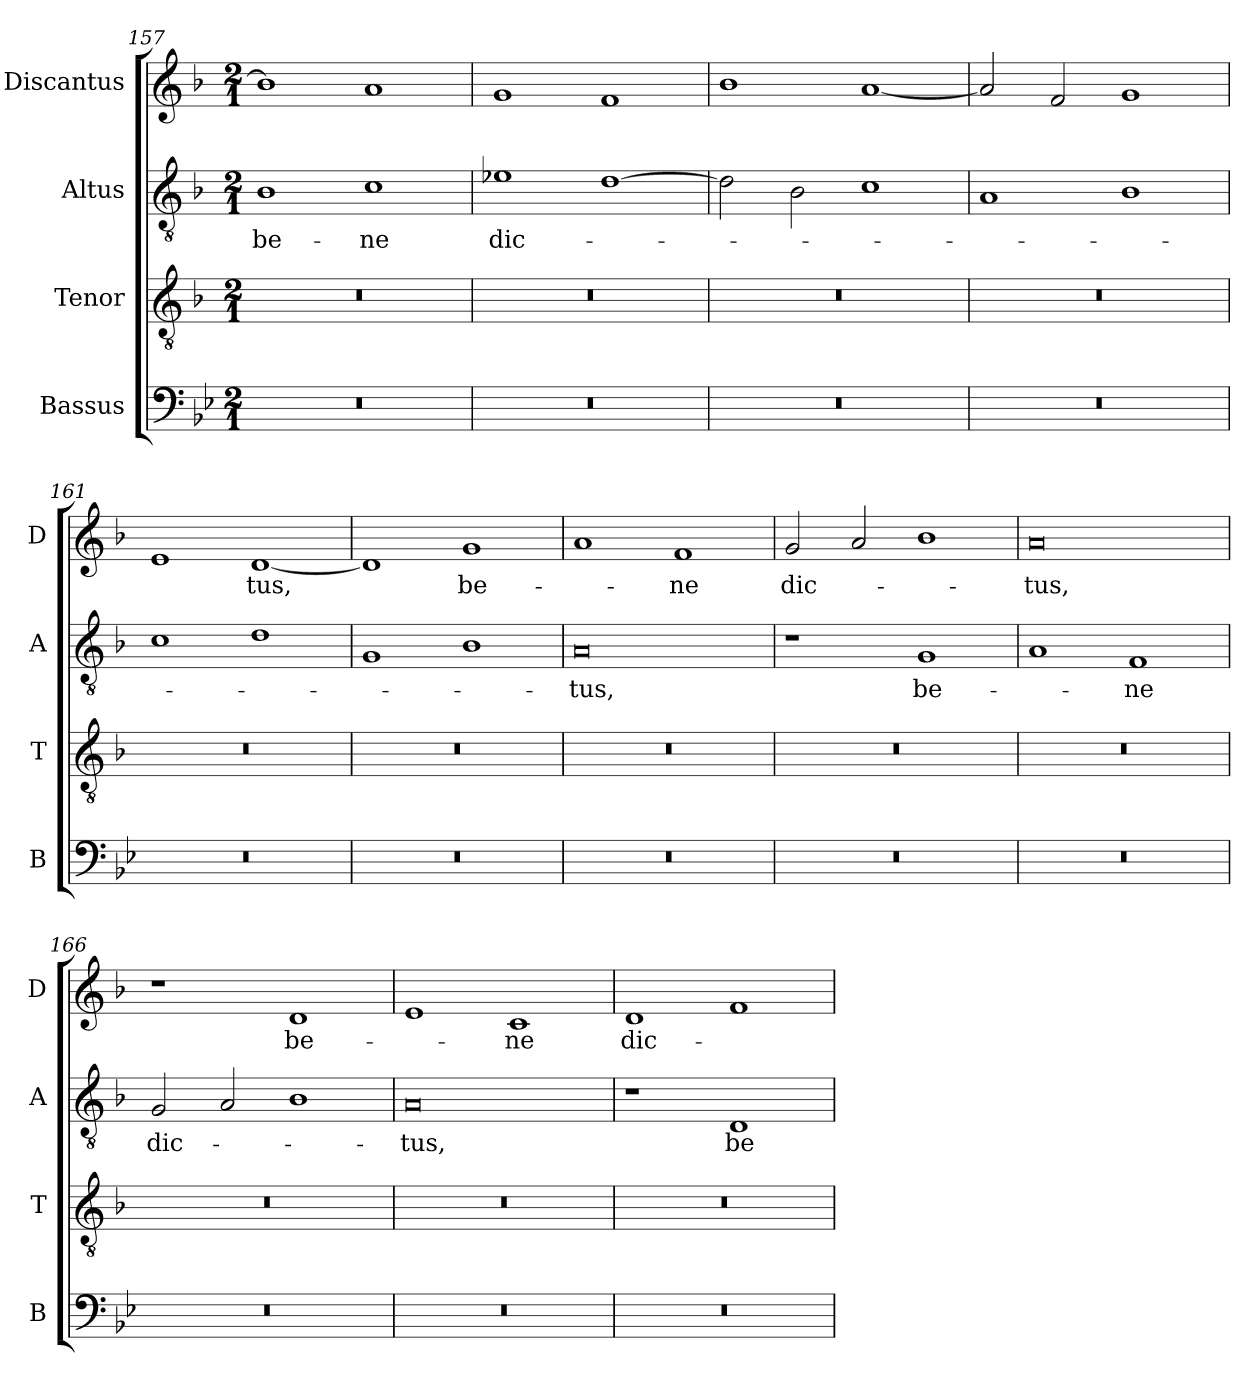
**kern	**kern	**kern	**text	**kern	**text
*part4	*part3	*part2	*part2	*part1	*part1
*staff4	*staff3	*staff2	*staff2	*staff1	*staff1
*I"Bassus	*I"Tenor	*I"Altus	*	*I"Discantus	*
*I'B	*I'T	*I'A	*	*I'D	*
*clefF4	*clefGv2	*clefGv2	*	*clefG2	*
*k[b-e-]	*k[b-]	*k[b-]	*	*k[b-]	*
*M2/1	*M2/1	*M2/1	*	*M2/1	*
=157	=157	=157	=157	=157	=157
0r	0r	1B-	be-	1b-]	.
.	.	1c	-ne	1a	.
=158	=158	=158	=158	=158	=158
0r	0r	1e-X	dic-	1g	.
.	.	[1d	.	1f	.
=159	=159	=159	=159	=159	=159
0r	0r	2d]	.	1b-	.
.	.	2B-	.	.	.
.	.	1c	.	[1a	.
=160	=160	=160	=160	=160	=160
0r	0r	1A	.	2a]	.
.	.	.	.	2f	.
.	.	1B-	.	1g	.
=161	=161	=161	=161	=161	=161
0r	0r	1c	.	1e	.
.	.	1d	.	[1d	-tus,
=162	=162	=162	=162	=162	=162
0r	0r	1G	.	1d]	.
.	.	1B-	.	1g	be-
=163	=163	=163	=163	=163	=163
0r	0r	0A	-tus,	1a	.
.	.	.	.	1f	-ne
=164	=164	=164	=164	=164	=164
0r	0r	1r	.	2g	dic-
.	.	.	.	2a	.
.	.	1G	be-	1b-	.
=165	=165	=165	=165	=165	=165
0r	0r	1A	.	0a	-tus,
.	.	1F	-ne	.	.
=166	=166	=166	=166	=166	=166
0r	0r	2G	dic-	1r	.
.	.	2A	.	.	.
.	.	1B-	.	1d	be-
=167	=167	=167	=167	=167	=167
0r	0r	0A	-tus,	1e	.
.	.	.	.	1c	-ne
=168	=168	=168	=168	=168	=168
0r	0r	1r	.	1d	dic-
.	.	1D	be-	1f	.
=	=	=	=	=	=
*-	*-	*-	*-	*-	*-
